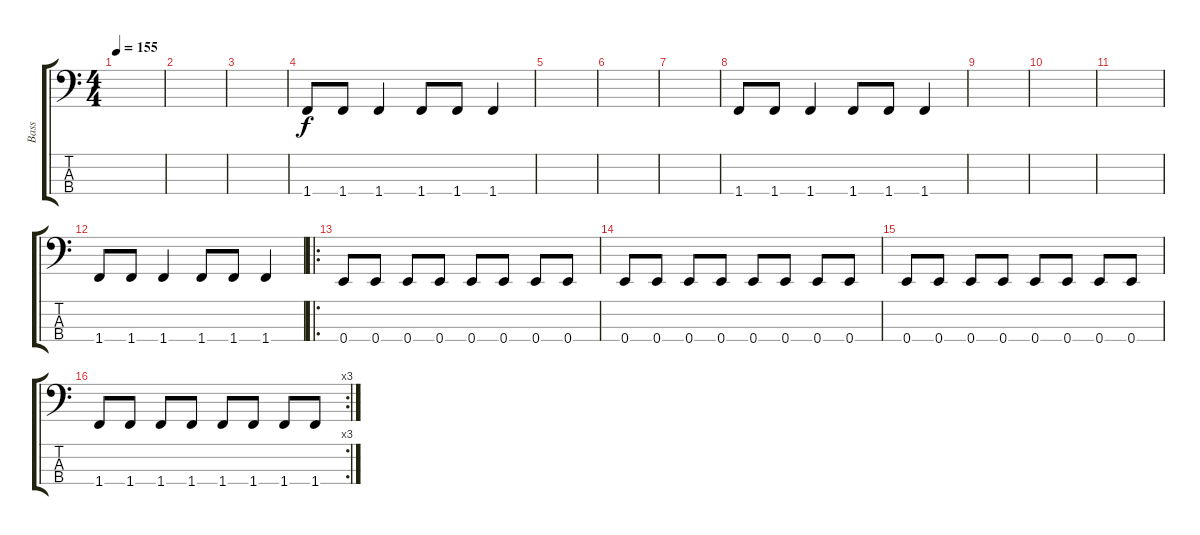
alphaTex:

\track ("Bass" "Bass") {instrument electricbasspick}
\staff {score tabs}
\tuning (G2 D2 A1 E1) {hide}
\ts (4 4)
\tempo 155
\clef f4
\ks c
|
|
|
1.4.8 1.4.8 1.4.4 1.4.8 1.4.8 1.4.4 |
|
|
|
1.4.8 1.4.8 1.4.4 1.4.8 1.4.8 1.4.4 |
|
|
|
1.4.8 1.4.8 1.4.4 1.4.8 1.4.8 1.4.4 |
\ro
0.4.8 0.4.8 0.4.8 0.4.8 0.4.8 0.4.8 0.4.8 0.4.8 |
0.4.8 0.4.8 0.4.8 0.4.8 0.4.8 0.4.8 0.4.8 0.4.8 |
0.4.8 0.4.8 0.4.8 0.4.8 0.4.8 0.4.8 0.4.8 0.4.8 |
\rc 3
1.4.8 1.4.8 1.4.8 1.4.8 1.4.8 1.4.8 1.4.8 1.4.8
